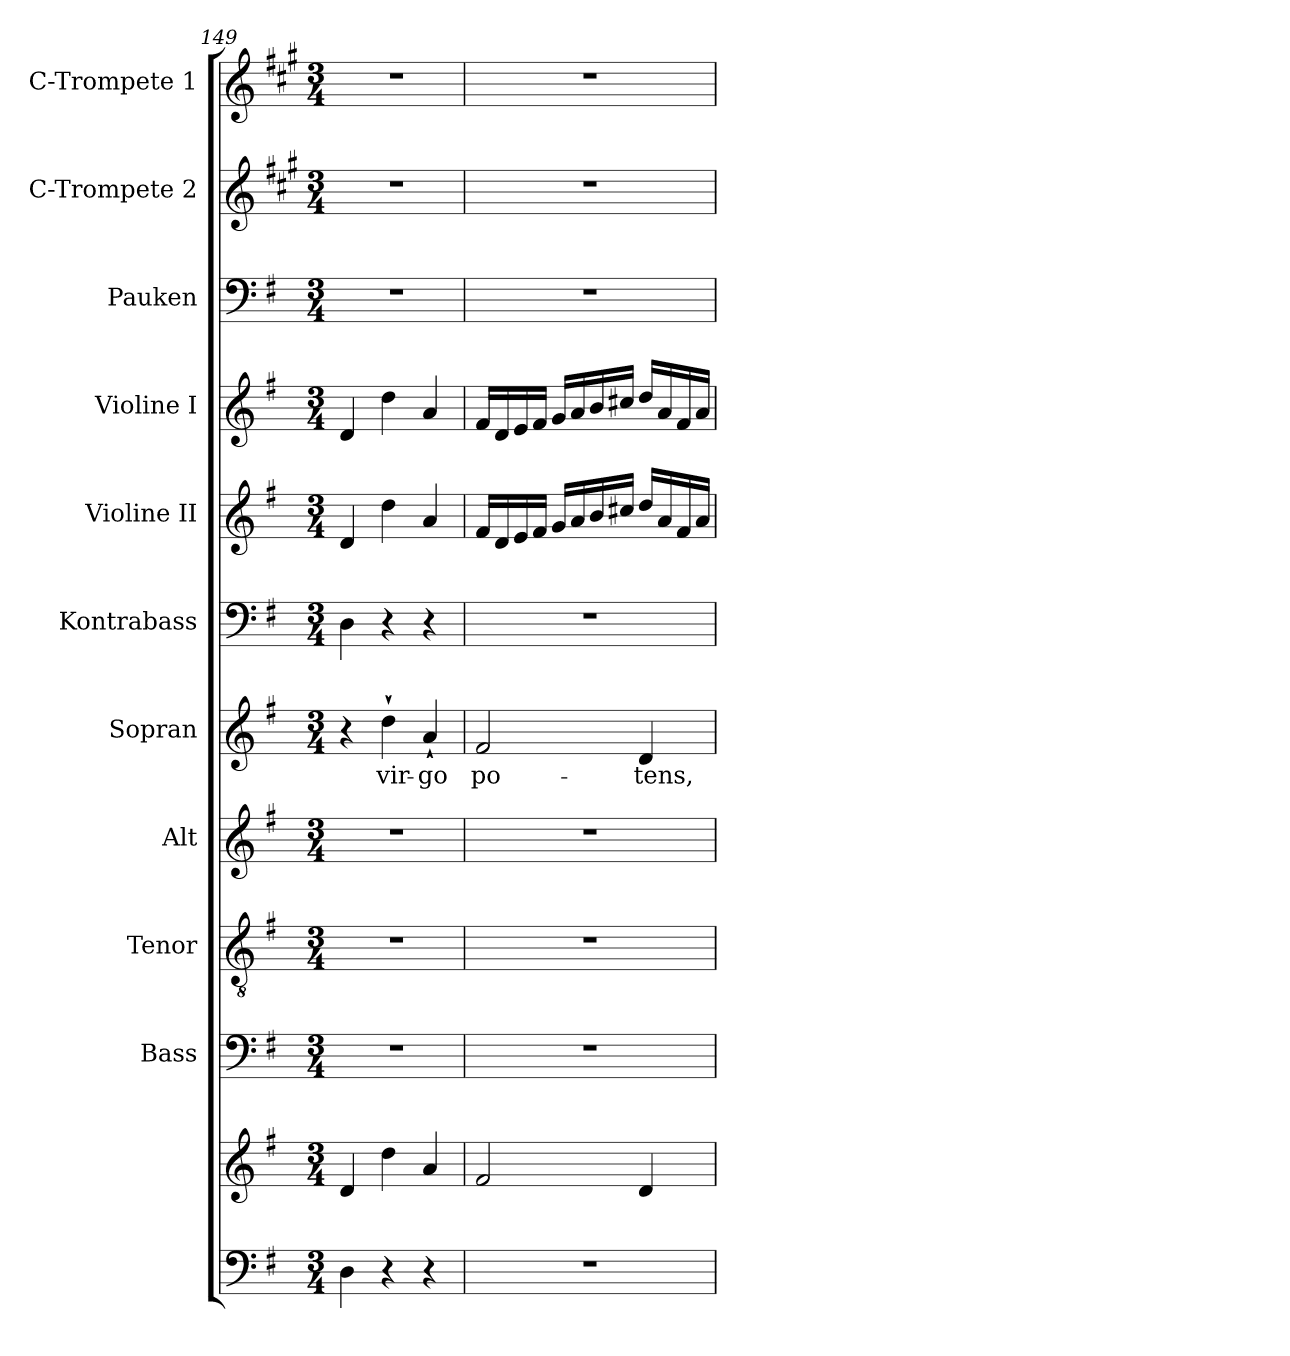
**kern	**kern	**kern	**kern	**kern	**kern	**text	**kern	**kern	**kern	**kern	**kern	**kern
*part11	*part11	*part10	*part9	*part8	*part7	*part7	*part6	*part5	*part4	*part3	*part2	*part1
*staff12	*staff11	*staff10	*staff9	*staff8	*staff7	*staff7	*staff6	*staff5	*staff4	*staff3	*staff2	*staff1
*	*	*I"Bass	*I"Tenor	*I"Alt	*I"Sopran	*	*I"Kontrabass	*I"Violine II	*I"Violine I	*I"Pauken	*I"C-Trompete 2	*I"C-Trompete 1
*	*	*I'B.	*I'T.	*I'A.	*I'S.	*	*I'Kb.	*I'Vl. II	*I'Vl. I	*I'Pk.	*I'C Trp. 2	*I'C Trp. 1
*clefF4	*clefG2	*clefF4	*clefGv2	*clefG2	*clefG2	*	*clefF4	*clefG2	*clefG2	*clefF4	*clefG2	*clefG2
*	*	*	*	*	*	*	*ITrd7c12	*	*	*	*ITrd1c2	*ITrd1c2
*k[f#]	*k[f#]	*k[f#]	*k[f#]	*k[f#]	*k[f#]	*	*k[f#]	*k[f#]	*k[f#]	*k[f#]	*k[f#]	*k[f#]
*G:	*G:	*G:	*G:	*G:	*G:	*	*G:	*G:	*G:	*G:	*G:	*G:
*M3/4	*M3/4	*M3/4	*M3/4	*M3/4	*M3/4	*	*M3/4	*M3/4	*M3/4	*M3/4	*M3/4	*M3/4
=149	=149	=149	=149	=149	=149	=149	=149	=149	=149	=149	=149	=149
4D\	4d/	2.r	2.r	2.r	4r	.	4DD\	4d/	4d/	2.r	2.r	2.r
!	!	!	!	!	!	!LO:LY:b	!	!	!	!	!	!
4r	4dd\	.	.	.	4dd`>\	vir-	4r	4dd\	4dd\	.	.	.
!	!	!	!	!	!	!LO:LY:b	!	!	!	!	!	!
4r	4a/	.	.	.	4a`>/	-go	4r	4a/	4a/	.	.	.
!!LO:PB:g=z
=150	=150	=150	=150	=150	=150	=150	=150	=150	=150	=150	=150	=150
!	!	!	!	!	!	!LO:LY:b	!	!	!	!	!	!
2.r	2f#/	2.r	2.r	2.r	2f#/	po-	2.r	16f#/LL	16f#/LL	2.r	2.r	2.r
.	.	.	.	.	.	.	.	16d/	16d/	.	.	.
.	.	.	.	.	.	.	.	16e/	16e/	.	.	.
.	.	.	.	.	.	.	.	16f#/JJ	16f#/JJ	.	.	.
.	.	.	.	.	.	.	.	16g/LL	16g/LL	.	.	.
.	.	.	.	.	.	.	.	16a/	16a/	.	.	.
.	.	.	.	.	.	.	.	16b/	16b/	.	.	.
.	.	.	.	.	.	.	.	16cc#X/JJ	16cc#X/JJ	.	.	.
!	!	!	!	!	!	!LO:LY:b	!	!	!	!	!	!
.	4d/	.	.	.	4d/	-tens,	.	16dd/LL	16dd/LL	.	.	.
.	.	.	.	.	.	.	.	16a/	16a/	.	.	.
.	.	.	.	.	.	.	.	16f#/	16f#/	.	.	.
.	.	.	.	.	.	.	.	16a/JJ	16a/JJ	.	.	.
=	=	=	=	=	=	=	=	=	=	=	=	=
*-	*-	*-	*-	*-	*-	*-	*-	*-	*-	*-	*-	*-
